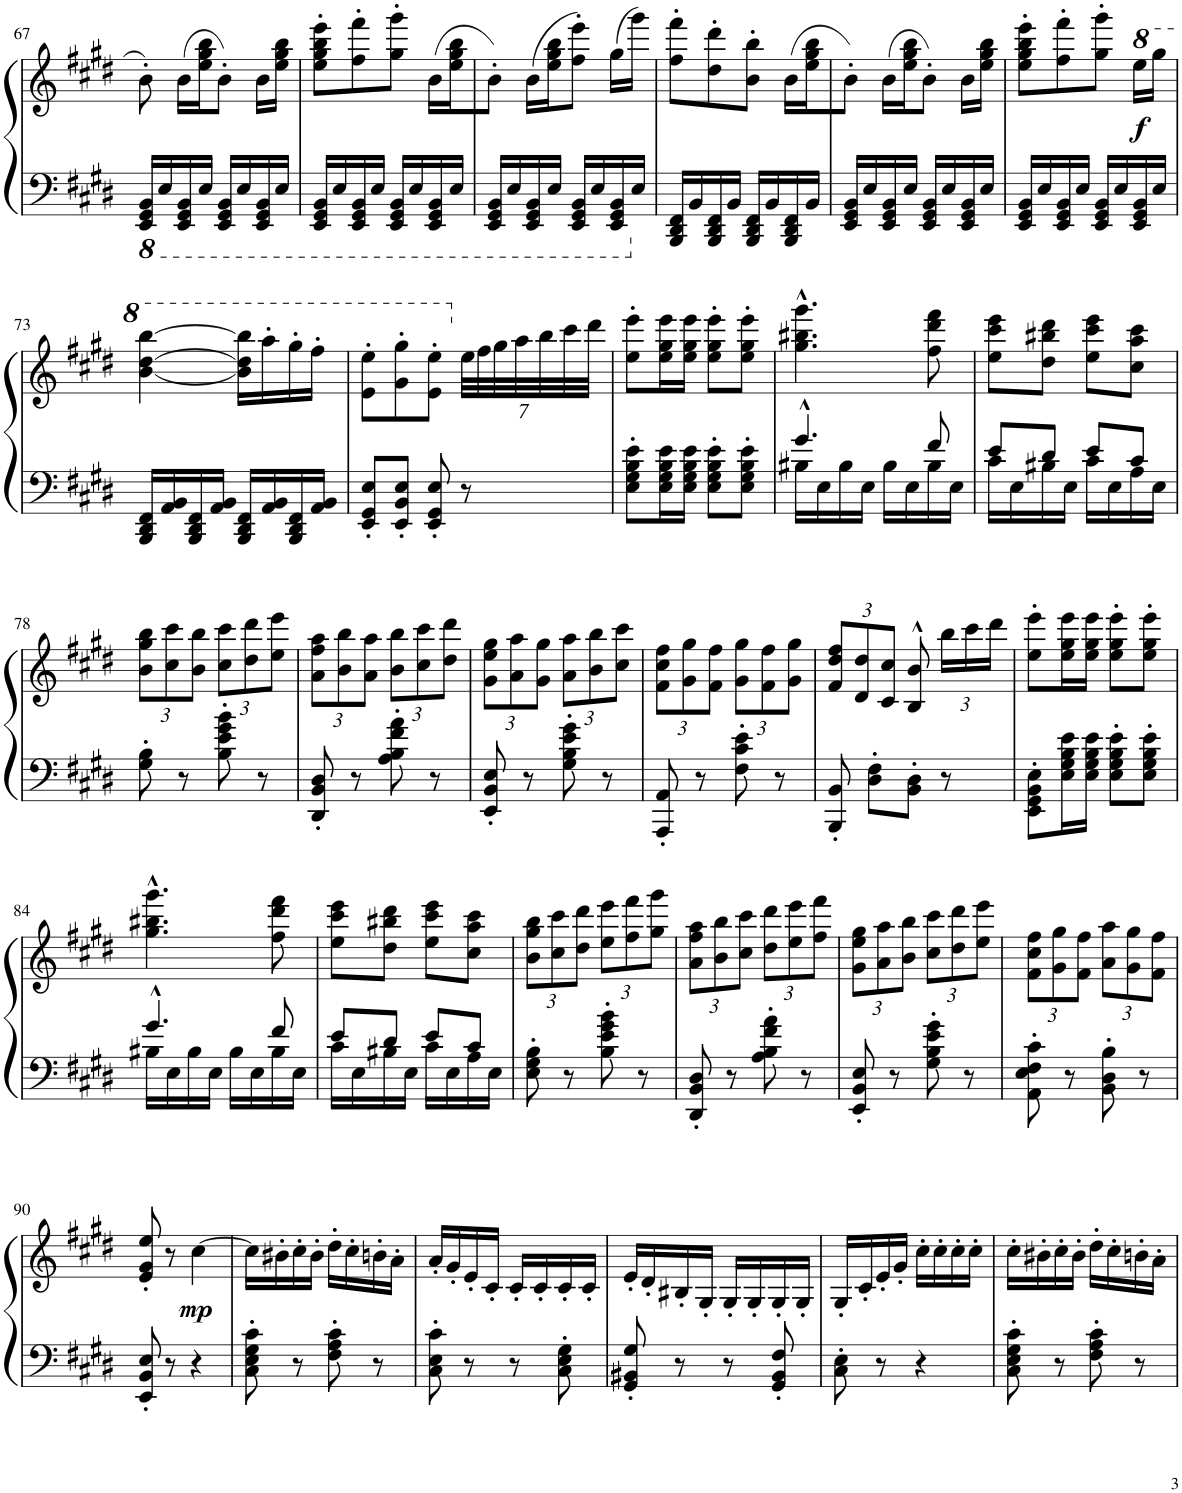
**kern	**kern	**dynam
*part1	*part1	*part1
*staff2	*staff1	*staff1/2
*I"Piano	*	*
*I'Pno.	*	*
!!LO:PB:g=z
*clefF4	*clefG2	*
*k[f#c#g#d#]	*k[f#c#g#d#]	*
*M2/4	*M2/4	*
*8ba	*	*
=67	=67	=67
16EEE/ 16GGG#/ 16BBB/LL	8b'\	.
16EE/	.	.
16EEE/ 16GGG#/ 16BBB/	(16b\LL	.
16EE/JJ	16ee\ 16gg#\ 16bb\J	.
16EEE/ 16GGG#/ 16BBB/LL	8b'\J)	.
16EE/	.	.
16EEE/ 16GGG#/ 16BBB/	16b\LL	.
16EE/JJ	16ee\ 16gg#\ 16bb\JJ	.
=68	=68	=68
16EEE/ 16GGG#/ 16BBB/LL	8ee\' 8gg#\' 8bb\' 8eee\'L	.
16EE/	.	.
16EEE/ 16GGG#/ 16BBB/	8ff#\' 8fff#\'	.
16EE/JJ	.	.
16EEE/ 16GGG#/ 16BBB/LL	8gg#\' 8ggg#\'J	.
16EE/	.	.
16EEE/ 16GGG#/ 16BBB/	(16b\LL	.
16EE/JJ	16ee\ 16gg#\ 16bb\J	.
=69	=69	=69
16EEE/ 16GGG#/ 16BBB/LL	8b'\J)	.
16EE/	.	.
16EEE/ 16GGG#/ 16BBB/	(16b\LL	.
16EE/JJ	16ee\ 16gg#\ 16bb\J	.
16EEE/ 16GGG#/ 16BBB/LL	8ff#\' 8eee\'J)	.
16EE/	.	.
16EEE/ 16GGG#/ 16BBB/	(16gg#\LL	.
*X8ba	*	*
16E/JJ	16ggg#\JJ)	.
=70	=70	=70
16BBB/ 16DD#/ 16FF#/LL	8ff#\' 8fff#\'L	.
16BB/	.	.
16BBB/ 16DD#/ 16FF#/	8dd#\' 8ddd#\'	.
16BB/JJ	.	.
16BBB/ 16DD#/ 16FF#/LL	8b\' 8bb\'J	.
16BB/	.	.
16BBB/ 16DD#/ 16FF#/	(16b\LL	.
16BB/JJ	16ee\ 16gg#\ 16bb\J	.
=71	=71	=71
16EE/ 16GG#/ 16BB/LL	8b'\J)	.
16E/	.	.
16EE/ 16GG#/ 16BB/	(16b\LL	.
16E/JJ	16ee\ 16gg#\ 16bb\J	.
16EE/ 16GG#/ 16BB/LL	8b'\J)	.
16E/	.	.
16EE/ 16GG#/ 16BB/	16b\LL	.
16E/JJ	16ee\ 16gg#\ 16bb\JJ	.
=72	=72	=72
16EE/ 16GG#/ 16BB/LL	8ee\' 8gg#\' 8bb\' 8eee\'L	.
16E/	.	.
16EE/ 16GG#/ 16BB/	8ff#\' 8fff#\'	.
16E/JJ	.	.
16EE/ 16GG#/ 16BB/LL	8gg#\' 8ggg#\'J	.
16E/	.	.
*	*8va	*
!	!	!LO:DY:b
16EE/ 16GG#/ 16BB/	16eee\LL	f
16E/JJ	16ggg#\JJ	.
!!LO:LB:g=z
=73	=73	=73
16BBB/ 16DD#/ 16FF#/LL	[4bb\ [4ddd#\ [4bbb\	.
16AA/ 16BB/	.	.
16BBB/ 16DD#/ 16FF#/	.	.
16AA/ 16BB/JJ	.	.
16BBB/ 16DD#/ 16FF#/LL	16bb\] 16ddd#\] 16bbb\]LL	.
16AA/ 16BB/	16aaa'\	.
16BBB/ 16DD#/ 16FF#/	16ggg#'\	.
16AA/ 16BB/JJ	16fff#'\JJ	.
=74	=74	=74
8EE/' 8GG#/' 8E/'L	8ee\' 8eee\'L	.
8EE/' 8BB/' 8E/'J	8gg#\' 8ggg#\'	.
8EE/' 8GG#/' 8E/'	8ee\' 8eee\'J	.
*	*X8va	*
*	*Xbrackettup	*
8r	56ee\LLL	.
.	56ff#\	.
.	56gg#\	.
.	56aa\	.
.	56bb\	.
.	56ccc#\	.
.	56ddd#\JJJ	.
=75	=75	=75
8E\' 8G#\' 8B\' 8e\'L	8ee\' 8eee\'L	.
16E\ 16G#\ 16B\ 16e\L	16ee\ 16gg#\ 16eee\L	.
16E\ 16G#\ 16B\ 16e\JJ	16ee\ 16gg#\ 16eee\JJ	.
8E\' 8G#\' 8B\' 8e\'L	8ee\' 8gg#\' 8eee\'L	.
8E\' 8G#\' 8B\' 8e\'J	8ee\' 8gg#\' 8eee\'J	.
=76	=76	=76
*^	*	*
4.g#^^/	16B#X\LL	4.gg#\^^ 4.bb#X\^^ 4.ggg#\^^	.
.	16E\	.	.
.	16B#\	.	.
.	16E\JJ	.	.
.	16B#\LL	.	.
.	16E\	.	.
8f#/	16B#\	8ff#\ 8ddd#\ 8fff#\	.
.	16E\JJ	.	.
=77	=77	=77	=77
8e/L	16c#\LL	8ee\ 8ccc#\ 8eee\L	.
.	16E\	.	.
8d#/J	16B#X\	8dd#\ 8bb#X\ 8ddd#\J	.
.	16E\JJ	.	.
8e/L	16c#\LL	8ee\ 8ccc#\ 8eee\L	.
.	16E\	.	.
8c#/J	16A\	8cc#\ 8aa\ 8ccc#\J	.
.	16E\JJ	.	.
*v	*v	*	*
!!LO:LB:g=z
=78	=78	=78
8G#\' 8B\'	12b\ 12gg#\ 12bb\L	.
.	12cc#\ 12ccc#\	.
8r	.	.
.	12b\ 12bb\J	.
8B\' 8e\' 8g#\' 8b\'	12cc#\ 12ccc#\L	.
.	12dd#\ 12ddd#\	.
8r	.	.
.	12ee\ 12eee\J	.
=79	=79	=79
8DD#/' 8BB/' 8D#/'	12a\ 12ff#\ 12aa\L	.
.	12b\ 12bb\	.
8r	.	.
.	12a\ 12aa\J	.
8A\' 8B\' 8f#\' 8a\'	12b\ 12bb\L	.
.	12cc#\ 12ccc#\	.
8r	.	.
.	12dd#\ 12ddd#\J	.
=80	=80	=80
8EE/' 8BB/' 8E/'	12g#\ 12ee\ 12gg#\L	.
.	12a\ 12aa\	.
8r	.	.
.	12g#\ 12gg#\J	.
8G#\' 8B\' 8e\' 8g#\'	12a\ 12aa\L	.
.	12b\ 12bb\	.
8r	.	.
.	12cc#\ 12ccc#\J	.
=81	=81	=81
8AAA/' 8AA/'	12f#\ 12cc#\ 12ff#\L	.
.	12g#\ 12gg#\	.
8r	.	.
.	12f#\ 12ff#\J	.
8F#\' 8c#\' 8e\'	12g#\ 12gg#\L	.
.	12f#\ 12ff#\	.
8r	.	.
.	12g#\ 12gg#\J	.
=82	=82	=82
8BBB/' 8BB/'	12f#/ 12dd#/ 12ff#/L	.
.	12d#/ 12dd#/	.
8D#\' 8F#\'L	.	.
.	12c#/ 12cc#/J	.
8BB\' 8D#\'J	8B/^^ 8b/^^	.
8r	24bb\LL	.
.	24ccc#\	.
.	24ddd#\JJ	.
=83	=83	=83
8EE\' 8GG#\' 8BB\' 8E\'L	8ee\' 8eee\'L	.
16E\ 16G#\ 16B\ 16e\L	16ee\ 16gg#\ 16eee\L	.
16E\ 16G#\ 16B\ 16e\JJ	16ee\ 16gg#\ 16eee\JJ	.
8E\' 8G#\' 8B\' 8e\'L	8ee\' 8gg#\' 8eee\'L	.
8E\' 8G#\' 8B\' 8e\'J	8ee\' 8gg#\' 8eee\'J	.
!!LO:LB:g=z
=84	=84	=84
*^	*	*
4.g#^^/	16B#X\LL	4.gg#\^^ 4.bb#X\^^ 4.ggg#\^^	.
.	16E\	.	.
.	16B#\	.	.
.	16E\JJ	.	.
.	16B#\LL	.	.
.	16E\	.	.
8f#/	16B#\	8ff#\ 8ddd#\ 8fff#\	.
.	16E\JJ	.	.
=85	=85	=85	=85
8e/L	16c#\LL	8ee\ 8ccc#\ 8eee\L	.
.	16E\	.	.
8d#/J	16B#X\	8dd#\ 8bb#X\ 8ddd#\J	.
.	16E\JJ	.	.
8e/L	16c#\LL	8ee\ 8ccc#\ 8eee\L	.
.	16E\	.	.
8c#/J	16A\	8cc#\ 8aa\ 8ccc#\J	.
.	16E\JJ	.	.
*v	*v	*	*
=86	=86	=86
8E\' 8G#\' 8B\'	12b\ 12gg#\ 12bb\L	.
.	12cc#\ 12ccc#\	.
8r	.	.
.	12dd#\ 12ddd#\J	.
8B\' 8e\' 8g#\' 8b\'	12ee\ 12eee\L	.
.	12ff#\ 12fff#\	.
8r	.	.
.	12gg#\ 12ggg#\J	.
=87	=87	=87
8DD#/' 8BB/' 8D#/'	12a\ 12ff#\ 12aa\L	.
.	12b\ 12bb\	.
8r	.	.
.	12cc#\ 12ccc#\J	.
8A\' 8B\' 8f#\' 8a\'	12dd#\ 12ddd#\L	.
.	12ee\ 12eee\	.
8r	.	.
.	12ff#\ 12fff#\J	.
=88	=88	=88
8EE/' 8BB/' 8E/'	12g#\ 12ee\ 12gg#\L	.
.	12a\ 12aa\	.
8r	.	.
.	12b\ 12bb\J	.
8G#\' 8B\' 8e\' 8g#\'	12cc#\ 12ccc#\L	.
.	12dd#\ 12ddd#\	.
8r	.	.
.	12ee\ 12eee\J	.
=89	=89	=89
8AA\' 8E\' 8F#\' 8c#\'	12f#\ 12cc#\ 12ff#\L	.
.	12g#\ 12gg#\	.
8r	.	.
.	12f#\ 12ff#\J	.
8BB\' 8D#\' 8B\'	12a\ 12aa\L	.
.	12g#\ 12gg#\	.
8r	.	.
.	12f#\ 12ff#\J	.
!!LO:LB:g=z
=90	=90	=90
8EE/' 8BB/' 8E/'	8e/' 8g#/' 8ee/'	.
8r	8r	.
!	!	!LO:DY:b
4r	[4cc#\	mp
=91	=91	=91
8C#\' 8E\' 8G#\' 8c#\'	16cc#\LL]	.
.	16b#X'\	.
8r	16cc#'\	.
.	16b#'\JJ	.
8F#\' 8A\' 8c#\'	16dd#'\LL	.
.	16cc#'\	.
8r	16bn'\	.
.	16a'\JJ	.
=92	=92	=92
8C#\' 8E\' 8c#\'	16a'/LL	.
.	16g#'/	.
8r	16e'/	.
.	16c#'/JJ	.
8r	16c#'/LL	.
.	16c#'/	.
8C#\' 8E\' 8G#\'	16c#'/	.
.	16c#'/JJ	.
=93	=93	=93
8GG#/' 8BB#X/' 8G#/'	16e'/LL	.
.	16d#'/	.
8r	16B#X'/	.
.	16G#'/JJ	.
8r	16G#'/LL	.
.	16G#'/	.
8GG#/' 8BB#/' 8F#/'	16G#'/	.
.	16G#'/JJ	.
=94	=94	=94
8C#\' 8E\'	16G#'/LL	.
.	16c#'/	.
8r	16e'/	.
.	16g#'/JJ	.
4r	16cc#'\LL	.
.	16cc#'\	.
.	16cc#'\	.
.	16cc#'\JJ	.
=95	=95	=95
8C#\' 8E\' 8G#\' 8c#\'	16cc#'\LL	.
.	16b#X'\	.
8r	16cc#'\	.
.	16b#'\JJ	.
8F#\' 8A\' 8c#\'	16dd#'\LL	.
.	16cc#'\	.
8r	16bn'\	.
.	16a'\JJ	.
=	=	=
*-	*-	*-
